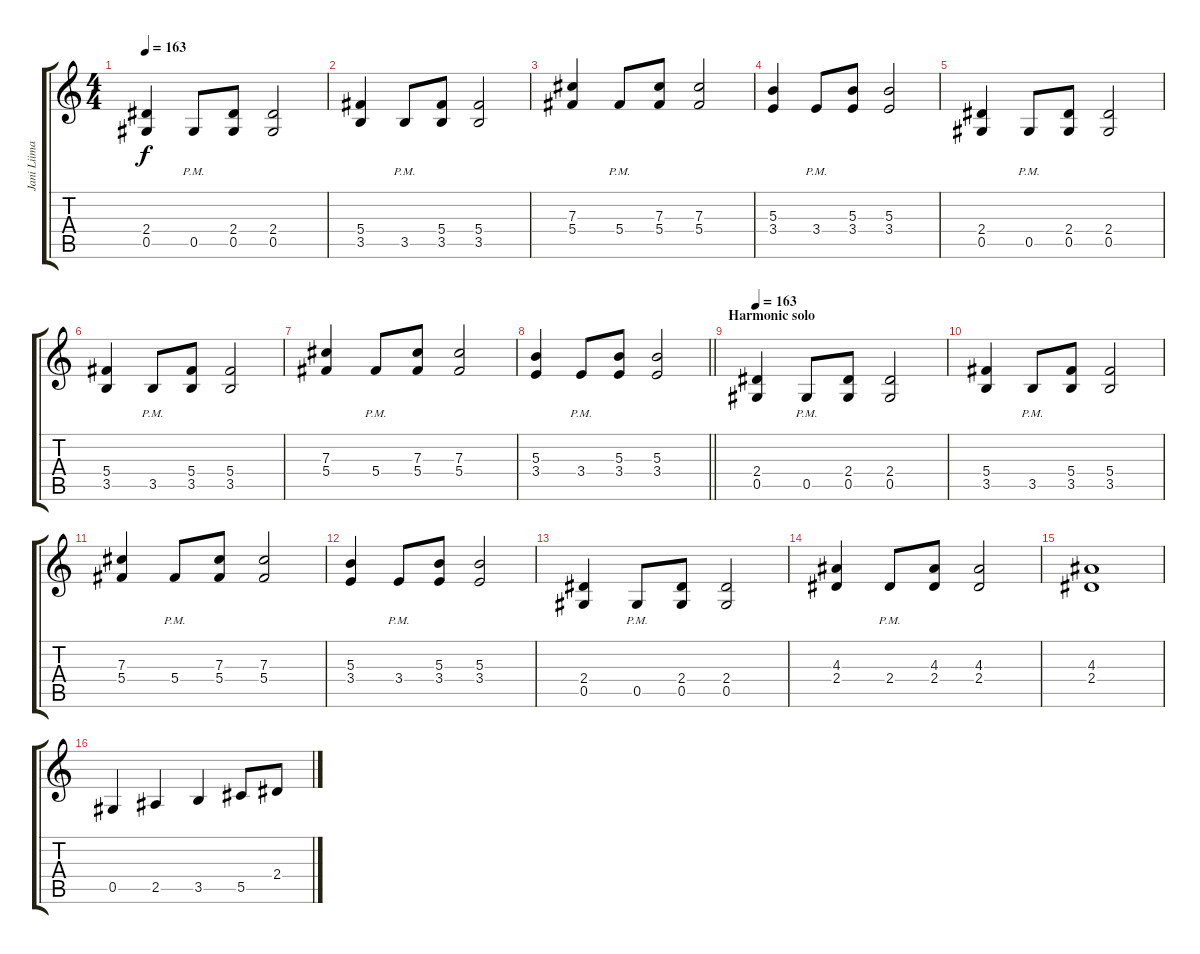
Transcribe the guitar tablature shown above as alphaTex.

\track ("Jani Liimatainen 2" "Jani Liima") {mute instrument distortionguitar}
\staff {score tabs}
\tuning (Eb4 Bb3 Gb3 Db3 Ab2 Eb2) {hide}
\ts (4 4)
\tempo 163
\clef g2
\ks c
(2.4 0.5).4{dy f} 0.5{pm}.8 (2.4 0.5).8 (2.4 0.5).2 |
(5.4 3.5).4 3.5{pm}.8 (5.4 3.5).8 (5.4 3.5).2 |
(7.3 5.4).4 5.4{pm}.8 (7.3 5.4).8 (7.3 5.4).2 |
(5.3 3.4).4 3.4{pm}.8 (5.3 3.4).8 (5.3 3.4).2 |
(2.4 0.5).4 0.5{pm}.8 (2.4 0.5).8 (2.4 0.5).2 |
(5.4 3.5).4 3.5{pm}.8 (5.4 3.5).8 (5.4 3.5).2 |
(7.3 5.4).4 5.4{pm}.8 (7.3 5.4).8 (7.3 5.4).2 |
\barLineRight lightlight
(5.3 3.4).4 3.4{pm}.8 (5.3 3.4).8 (5.3 3.4).2 |
\section ("" "Harmonic solo")
\tempo 163
(2.4 0.5).4{volume 12} 0.5{pm}.8 (2.4 0.5).8 (2.4 0.5).2 |
(5.4 3.5).4 3.5{pm}.8 (5.4 3.5).8 (5.4 3.5).2 |
(7.3 5.4).4 5.4{pm}.8 (7.3 5.4).8 (7.3 5.4).2 |
(5.3 3.4).4 3.4{pm}.8 (5.3 3.4).8 (5.3 3.4).2 |
(2.4 0.5).4 0.5{pm}.8 (2.4 0.5).8 (2.4 0.5).2 |
(4.3 2.4).4 2.4{pm}.8 (4.3 2.4).8 (4.3 2.4).2 |
(4.3 2.4).1 |
0.5.4 2.5.4 3.5.4 5.5.8 2.4.8
